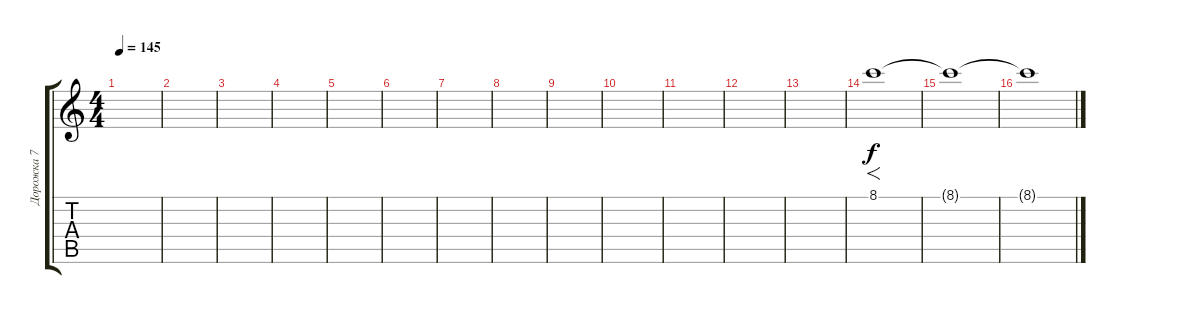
\track ("Дорожка 7" "Дорожка 7") {instrument overdrivenguitar}
\staff {score tabs}
\tuning (E4 B3 G3 D3 A2 E2) {hide}
\ts (4 4)
\tempo 145
\clef g2
\ks c
|
|
|
|
|
|
|
|
|
|
|
|
|
8.1.1{f} |
8.1{t}.1 |
8.1{t}.1
